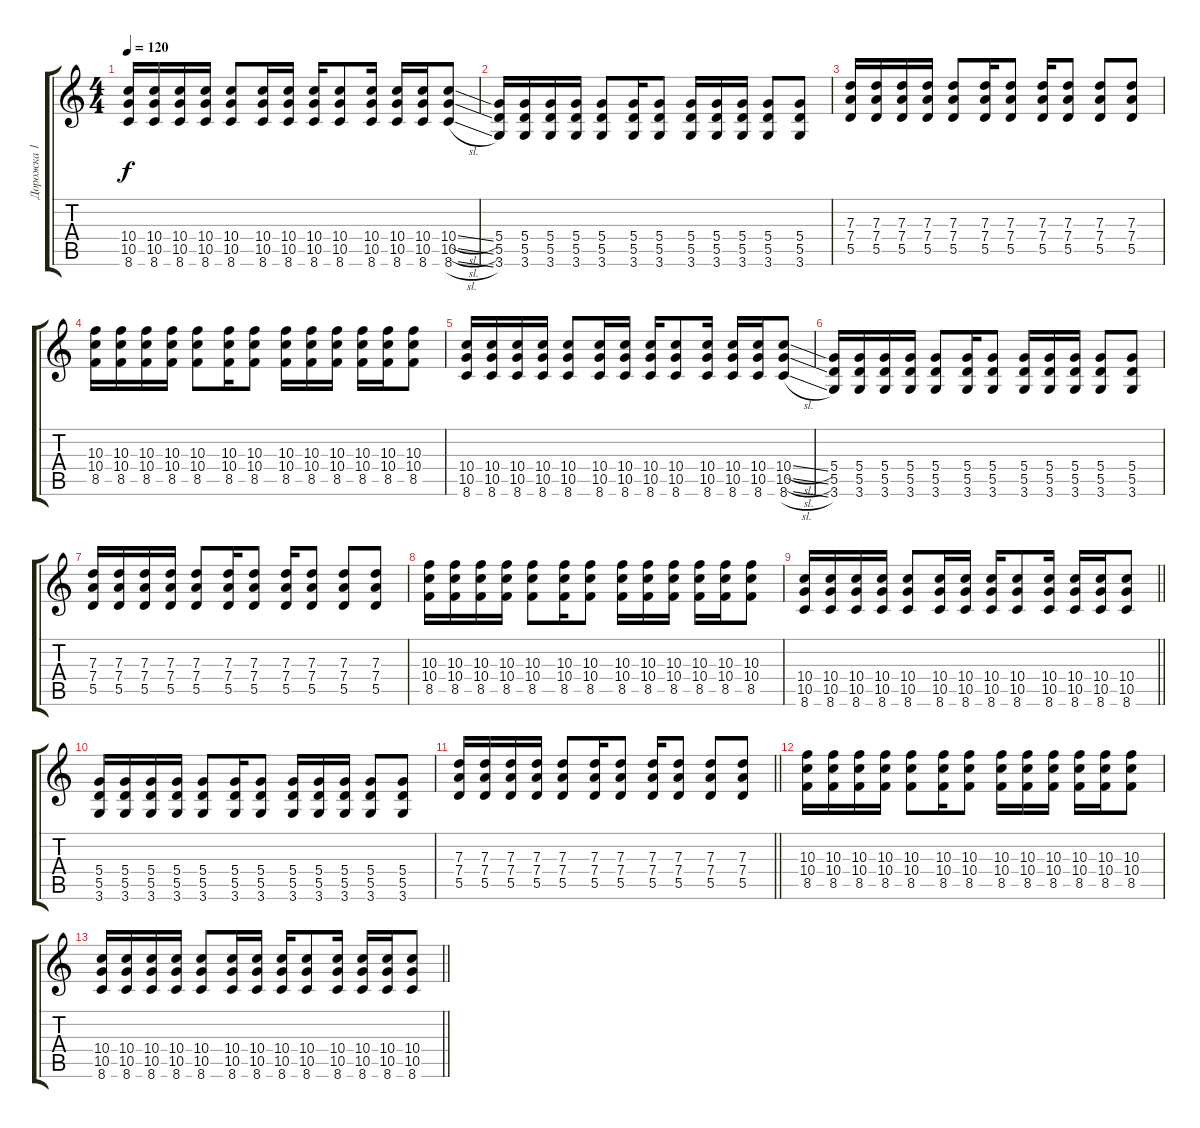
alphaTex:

\track ("Дорожка 1" "Дорожка 1") {instrument distortionguitar}
\staff {score tabs}
\tuning (E4 B3 G3 D3 A2 E2) {hide}
\ts (4 4)
\tempo 120
\clef g2
\ks c
(10.4 10.5 8.6).16{dy f} (10.4 10.5 8.6).16 (10.4 10.5 8.6).16 (10.4 10.5 8.6).16 (10.4 10.5 8.6).8 (10.4 10.5 8.6).16 (10.4 10.5 8.6).16 (10.4 10.5 8.6).16 (10.4 10.5 8.6).8 (10.4 10.5 8.6).16 (10.4 10.5 8.6).16 (10.4 10.5 8.6).16 (10.4{sl} 10.5{sl} 8.6{sl}).8 |
(5.4 5.5 3.6).16 (5.4 5.5 3.6).16 (5.4 5.5 3.6).16 (5.4 5.5 3.6).16 (5.4 5.5 3.6).8 (5.4 5.5 3.6).16 (5.4 5.5 3.6).8 (5.4 5.5 3.6).16 (5.4 5.5 3.6).16 (5.4 5.5 3.6).16 (5.4 5.5 3.6).8 (5.4 5.5 3.6).8 |
(7.3 7.4 5.5).16 (7.3 7.4 5.5).16 (7.3 7.4 5.5).16 (7.3 7.4 5.5).16 (7.3 7.4 5.5).8 (7.3 7.4 5.5).16 (7.3 7.4 5.5).8 (7.3 7.4 5.5).16 (7.3 7.4 5.5).8 (7.3 7.4 5.5).8 (7.3 7.4 5.5).8 |
(10.3 10.4 8.5).16 (10.3 10.4 8.5).16 (10.3 10.4 8.5).16 (10.3 10.4 8.5).16 (10.3 10.4 8.5).8 (10.3 10.4 8.5).16 (10.3 10.4 8.5).8 (10.3 10.4 8.5).16 (10.3 10.4 8.5).16 (10.3 10.4 8.5).16 (10.3 10.4 8.5).16 (10.3 10.4 8.5).16 (10.3 10.4 8.5).8 |
(10.4 10.5 8.6).16 (10.4 10.5 8.6).16 (10.4 10.5 8.6).16 (10.4 10.5 8.6).16 (10.4 10.5 8.6).8 (10.4 10.5 8.6).16 (10.4 10.5 8.6).16 (10.4 10.5 8.6).16 (10.4 10.5 8.6).8 (10.4 10.5 8.6).16 (10.4 10.5 8.6).16 (10.4 10.5 8.6).16 (10.4{sl} 10.5{sl} 8.6{sl}).8 |
(5.4 5.5 3.6).16 (5.4 5.5 3.6).16 (5.4 5.5 3.6).16 (5.4 5.5 3.6).16 (5.4 5.5 3.6).8 (5.4 5.5 3.6).16 (5.4 5.5 3.6).8 (5.4 5.5 3.6).16 (5.4 5.5 3.6).16 (5.4 5.5 3.6).16 (5.4 5.5 3.6).8 (5.4 5.5 3.6).8 |
(7.3 7.4 5.5).16 (7.3 7.4 5.5).16 (7.3 7.4 5.5).16 (7.3 7.4 5.5).16 (7.3 7.4 5.5).8 (7.3 7.4 5.5).16 (7.3 7.4 5.5).8 (7.3 7.4 5.5).16 (7.3 7.4 5.5).8 (7.3 7.4 5.5).8 (7.3 7.4 5.5).8 |
(10.3 10.4 8.5).16 (10.3 10.4 8.5).16 (10.3 10.4 8.5).16 (10.3 10.4 8.5).16 (10.3 10.4 8.5).8 (10.3 10.4 8.5).16 (10.3 10.4 8.5).8 (10.3 10.4 8.5).16 (10.3 10.4 8.5).16 (10.3 10.4 8.5).16 (10.3 10.4 8.5).16 (10.3 10.4 8.5).16 (10.3 10.4 8.5).8 |
\barLineRight lightlight
(10.4 10.5 8.6).16 (10.4 10.5 8.6).16 (10.4 10.5 8.6).16 (10.4 10.5 8.6).16 (10.4 10.5 8.6).8 (10.4 10.5 8.6).16 (10.4 10.5 8.6).16 (10.4 10.5 8.6).16 (10.4 10.5 8.6).8 (10.4 10.5 8.6).16 (10.4 10.5 8.6).16 (10.4 10.5 8.6).16 (10.4 10.5 8.6).8 |
(5.4 5.5 3.6).16 (5.4 5.5 3.6).16 (5.4 5.5 3.6).16 (5.4 5.5 3.6).16 (5.4 5.5 3.6).8 (5.4 5.5 3.6).16 (5.4 5.5 3.6).8 (5.4 5.5 3.6).16 (5.4 5.5 3.6).16 (5.4 5.5 3.6).16 (5.4 5.5 3.6).8 (5.4 5.5 3.6).8 |
\barLineRight lightlight
(7.3 7.4 5.5).16 (7.3 7.4 5.5).16 (7.3 7.4 5.5).16 (7.3 7.4 5.5).16 (7.3 7.4 5.5).8 (7.3 7.4 5.5).16 (7.3 7.4 5.5).8 (7.3 7.4 5.5).16 (7.3 7.4 5.5).8 (7.3 7.4 5.5).8 (7.3 7.4 5.5).8 |
(10.3 10.4 8.5).16 (10.3 10.4 8.5).16 (10.3 10.4 8.5).16 (10.3 10.4 8.5).16 (10.3 10.4 8.5).8 (10.3 10.4 8.5).16 (10.3 10.4 8.5).8 (10.3 10.4 8.5).16 (10.3 10.4 8.5).16 (10.3 10.4 8.5).16 (10.3 10.4 8.5).16 (10.3 10.4 8.5).16 (10.3 10.4 8.5).8 |
\barLineRight lightlight
(10.4 10.5 8.6).16 (10.4 10.5 8.6).16 (10.4 10.5 8.6).16 (10.4 10.5 8.6).16 (10.4 10.5 8.6).8 (10.4 10.5 8.6).16 (10.4 10.5 8.6).16 (10.4 10.5 8.6).16 (10.4 10.5 8.6).8 (10.4 10.5 8.6).16 (10.4 10.5 8.6).16 (10.4 10.5 8.6).16 (10.4 10.5 8.6).8
